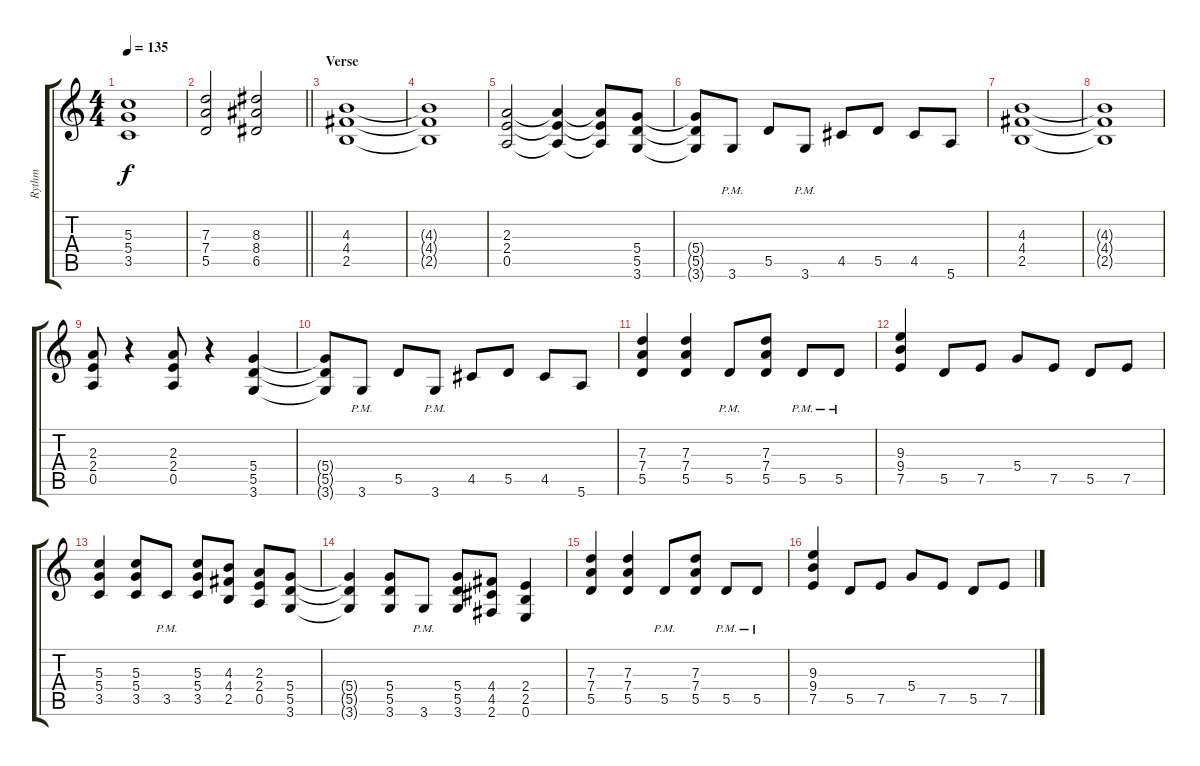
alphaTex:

\track ("Rythm" "Rythm") {instrument overdrivenguitar}
\staff {score tabs}
\tuning (E4 B3 G3 D3 A2 E2) {hide}
\ts (4 4)
\tempo 135
\clef g2
\ks c
(5.3 5.4 3.5).1{dy f} |
\barLineRight lightlight
(7.3 7.4 5.5).2 (8.3 8.4 6.5).2 |
\section ("" "Verse")
(4.3 4.4 2.5).1 |
(4.3{t} 4.4{t} 2.5{t}).1 |
(2.3 2.4 0.5).2 (2.3{t} 2.4{t} 0.5{t}).4 (2.3{t} 2.4{t} 0.5{t}).8 (5.4 5.5 3.6).8 |
(5.4{t} 5.5{t} 3.6{t}).8 3.6{pm}.8 5.5.8 3.6{pm}.8 4.5.8 5.5.8 4.5.8 5.6.8 |
(4.3 4.4 2.5).1 |
(4.3{t} 4.4{t} 2.5{t}).1 |
(2.3 2.4 0.5).8 r.4 (2.3 2.4 0.5).8 r.4 (5.4 5.5 3.6).4 |
(5.4{t} 5.5{t} 3.6{t}).8 3.6{pm}.8 5.5.8 3.6{pm}.8 4.5.8 5.5.8 4.5.8 5.6.8 |
(7.3 7.4 5.5).4 (7.3 7.4 5.5).4 5.5{pm}.8 (7.3 7.4 5.5).8 5.5{pm}.8 5.5{pm}.8 |
(9.3 9.4 7.5).4 5.5.8 7.5.8 5.4.8 7.5.8 5.5.8 7.5.8 |
(5.3 5.4 3.5).4 (5.3 5.4 3.5).8 3.5{pm}.8 (5.3 5.4 3.5).8 (4.3 4.4 2.5).8 (2.3 2.4 0.5).8 (5.4 5.5 3.6).8 |
(5.4{t} 5.5{t} 3.6{t}).4 (5.4 5.5 3.6).8 3.6{pm}.8 (5.4 5.5 3.6).8 (4.4 4.5 2.6).8 (2.4 2.5 0.6).4 |
(7.3 7.4 5.5).4 (7.3 7.4 5.5).4 5.5{pm}.8 (7.3 7.4 5.5).8 5.5{pm}.8 5.5{pm}.8 |
(9.3 9.4 7.5).4 5.5.8 7.5.8 5.4.8 7.5.8 5.5.8 7.5.8
